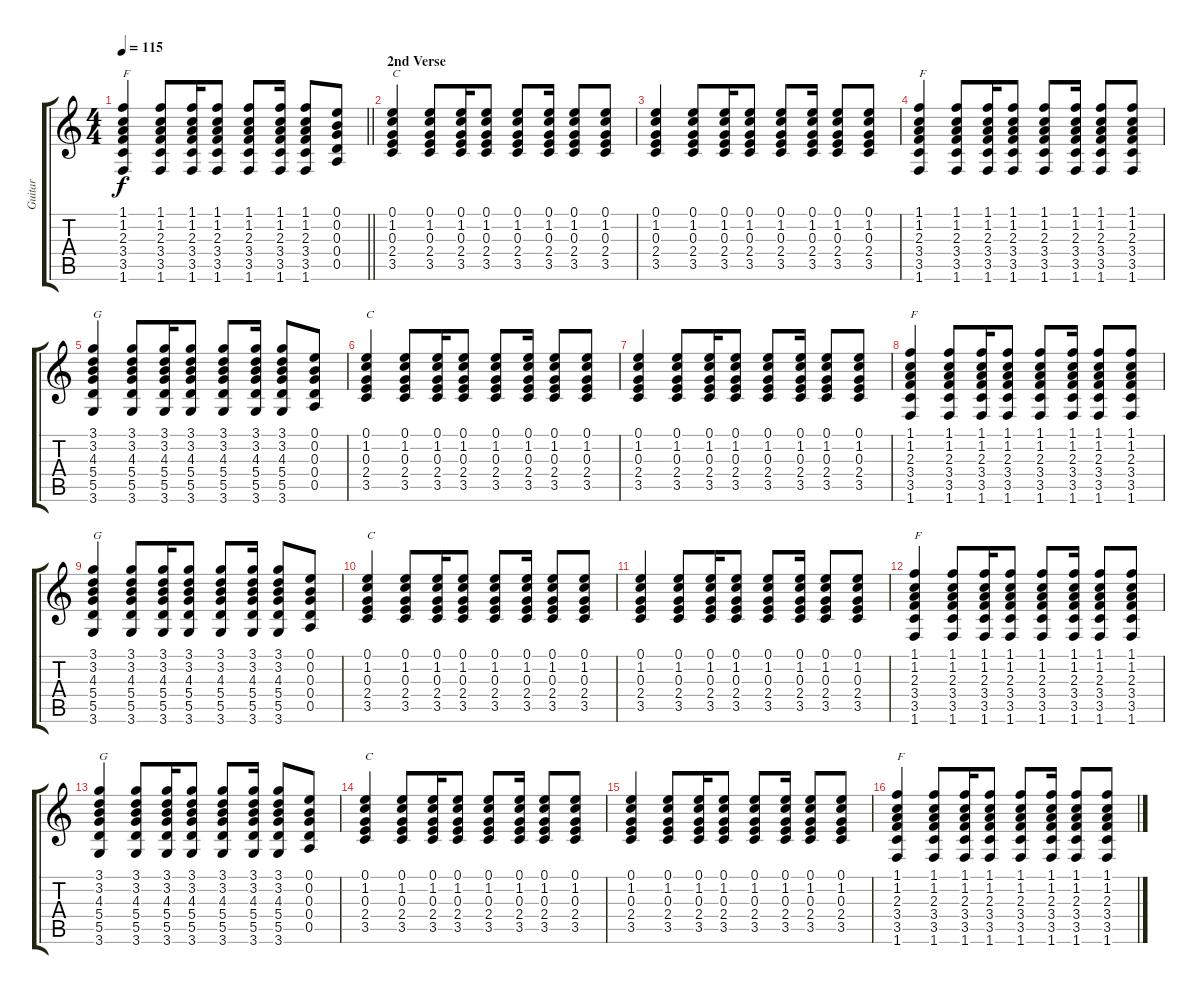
\track ("Guitar" "Guitar") {instrument acousticguitarsteel}
\staff {score tabs}
\tuning (E4 B3 G3 D3 A2 E2) {hide}
\ts (4 4)
\tempo 115
\clef g2
\barLineRight lightlight
\ks c
(1.1 1.2 2.3 3.4 3.5 1.6).4{txt "F" dy f} (1.1 1.2 2.3 3.4 3.5 1.6).8 (1.1 1.2 2.3 3.4 3.5 1.6).16 (1.1 1.2 2.3 3.4 3.5 1.6).8 (1.1 1.2 2.3 3.4 3.5 1.6).8 (1.1 1.2 2.3 3.4 3.5 1.6).16 (1.1 1.2 2.3 3.4 3.5 1.6).8 (0.1 0.2 0.3 0.4 0.5).8 |
\section ("" "2nd Verse")
(0.1 1.2 0.3 2.4 3.5).4{txt "C"} (0.1 1.2 0.3 2.4 3.5).8 (0.1 1.2 0.3 2.4 3.5).16 (0.1 1.2 0.3 2.4 3.5).8 (0.1 1.2 0.3 2.4 3.5).8 (0.1 1.2 0.3 2.4 3.5).16 (0.1 1.2 0.3 2.4 3.5).8 (0.1 1.2 0.3 2.4 3.5).8 |
(0.1 1.2 0.3 2.4 3.5).4 (0.1 1.2 0.3 2.4 3.5).8 (0.1 1.2 0.3 2.4 3.5).16 (0.1 1.2 0.3 2.4 3.5).8 (0.1 1.2 0.3 2.4 3.5).8 (0.1 1.2 0.3 2.4 3.5).16 (0.1 1.2 0.3 2.4 3.5).8 (0.1 1.2 0.3 2.4 3.5).8 |
(1.1 1.2 2.3 3.4 3.5 1.6).4{txt "F"} (1.1 1.2 2.3 3.4 3.5 1.6).8 (1.1 1.2 2.3 3.4 3.5 1.6).16 (1.1 1.2 2.3 3.4 3.5 1.6).8 (1.1 1.2 2.3 3.4 3.5 1.6).8 (1.1 1.2 2.3 3.4 3.5 1.6).16 (1.1 1.2 2.3 3.4 3.5 1.6).8 (1.1 1.2 2.3 3.4 3.5 1.6).8 |
(3.1 3.2 4.3 5.4 5.5 3.6).4{txt "G"} (3.1 3.2 4.3 5.4 5.5 3.6).8 (3.1 3.2 4.3 5.4 5.5 3.6).16 (3.1 3.2 4.3 5.4 5.5 3.6).8 (3.1 3.2 4.3 5.4 5.5 3.6).8 (3.1 3.2 4.3 5.4 5.5 3.6).16 (3.1 3.2 4.3 5.4 5.5 3.6).8 (0.1 0.2 0.3 0.4 0.5).8 |
(0.1 1.2 0.3 2.4 3.5).4{txt "C"} (0.1 1.2 0.3 2.4 3.5).8 (0.1 1.2 0.3 2.4 3.5).16 (0.1 1.2 0.3 2.4 3.5).8 (0.1 1.2 0.3 2.4 3.5).8 (0.1 1.2 0.3 2.4 3.5).16 (0.1 1.2 0.3 2.4 3.5).8 (0.1 1.2 0.3 2.4 3.5).8 |
(0.1 1.2 0.3 2.4 3.5).4 (0.1 1.2 0.3 2.4 3.5).8 (0.1 1.2 0.3 2.4 3.5).16 (0.1 1.2 0.3 2.4 3.5).8 (0.1 1.2 0.3 2.4 3.5).8 (0.1 1.2 0.3 2.4 3.5).16 (0.1 1.2 0.3 2.4 3.5).8 (0.1 1.2 0.3 2.4 3.5).8 |
(1.1 1.2 2.3 3.4 3.5 1.6).4{txt "F"} (1.1 1.2 2.3 3.4 3.5 1.6).8 (1.1 1.2 2.3 3.4 3.5 1.6).16 (1.1 1.2 2.3 3.4 3.5 1.6).8 (1.1 1.2 2.3 3.4 3.5 1.6).8 (1.1 1.2 2.3 3.4 3.5 1.6).16 (1.1 1.2 2.3 3.4 3.5 1.6).8 (1.1 1.2 2.3 3.4 3.5 1.6).8 |
(3.1 3.2 4.3 5.4 5.5 3.6).4{txt "G"} (3.1 3.2 4.3 5.4 5.5 3.6).8 (3.1 3.2 4.3 5.4 5.5 3.6).16 (3.1 3.2 4.3 5.4 5.5 3.6).8 (3.1 3.2 4.3 5.4 5.5 3.6).8 (3.1 3.2 4.3 5.4 5.5 3.6).16 (3.1 3.2 4.3 5.4 5.5 3.6).8 (0.1 0.2 0.3 0.4 0.5).8 |
(0.1 1.2 0.3 2.4 3.5).4{txt "C"} (0.1 1.2 0.3 2.4 3.5).8 (0.1 1.2 0.3 2.4 3.5).16 (0.1 1.2 0.3 2.4 3.5).8 (0.1 1.2 0.3 2.4 3.5).8 (0.1 1.2 0.3 2.4 3.5).16 (0.1 1.2 0.3 2.4 3.5).8 (0.1 1.2 0.3 2.4 3.5).8 |
(0.1 1.2 0.3 2.4 3.5).4 (0.1 1.2 0.3 2.4 3.5).8 (0.1 1.2 0.3 2.4 3.5).16 (0.1 1.2 0.3 2.4 3.5).8 (0.1 1.2 0.3 2.4 3.5).8 (0.1 1.2 0.3 2.4 3.5).16 (0.1 1.2 0.3 2.4 3.5).8 (0.1 1.2 0.3 2.4 3.5).8 |
(1.1 1.2 2.3 3.4 3.5 1.6).4{txt "F"} (1.1 1.2 2.3 3.4 3.5 1.6).8 (1.1 1.2 2.3 3.4 3.5 1.6).16 (1.1 1.2 2.3 3.4 3.5 1.6).8 (1.1 1.2 2.3 3.4 3.5 1.6).8 (1.1 1.2 2.3 3.4 3.5 1.6).16 (1.1 1.2 2.3 3.4 3.5 1.6).8 (1.1 1.2 2.3 3.4 3.5 1.6).8 |
(3.1 3.2 4.3 5.4 5.5 3.6).4{txt "G"} (3.1 3.2 4.3 5.4 5.5 3.6).8 (3.1 3.2 4.3 5.4 5.5 3.6).16 (3.1 3.2 4.3 5.4 5.5 3.6).8 (3.1 3.2 4.3 5.4 5.5 3.6).8 (3.1 3.2 4.3 5.4 5.5 3.6).16 (3.1 3.2 4.3 5.4 5.5 3.6).8 (0.1 0.2 0.3 0.4 0.5).8 |
(0.1 1.2 0.3 2.4 3.5).4{txt "C"} (0.1 1.2 0.3 2.4 3.5).8 (0.1 1.2 0.3 2.4 3.5).16 (0.1 1.2 0.3 2.4 3.5).8 (0.1 1.2 0.3 2.4 3.5).8 (0.1 1.2 0.3 2.4 3.5).16 (0.1 1.2 0.3 2.4 3.5).8 (0.1 1.2 0.3 2.4 3.5).8 |
(0.1 1.2 0.3 2.4 3.5).4 (0.1 1.2 0.3 2.4 3.5).8 (0.1 1.2 0.3 2.4 3.5).16 (0.1 1.2 0.3 2.4 3.5).8 (0.1 1.2 0.3 2.4 3.5).8 (0.1 1.2 0.3 2.4 3.5).16 (0.1 1.2 0.3 2.4 3.5).8 (0.1 1.2 0.3 2.4 3.5).8 |
(1.1 1.2 2.3 3.4 3.5 1.6).4{txt "F"} (1.1 1.2 2.3 3.4 3.5 1.6).8 (1.1 1.2 2.3 3.4 3.5 1.6).16 (1.1 1.2 2.3 3.4 3.5 1.6).8 (1.1 1.2 2.3 3.4 3.5 1.6).8 (1.1 1.2 2.3 3.4 3.5 1.6).16 (1.1 1.2 2.3 3.4 3.5 1.6).8 (1.1 1.2 2.3 3.4 3.5 1.6).8
